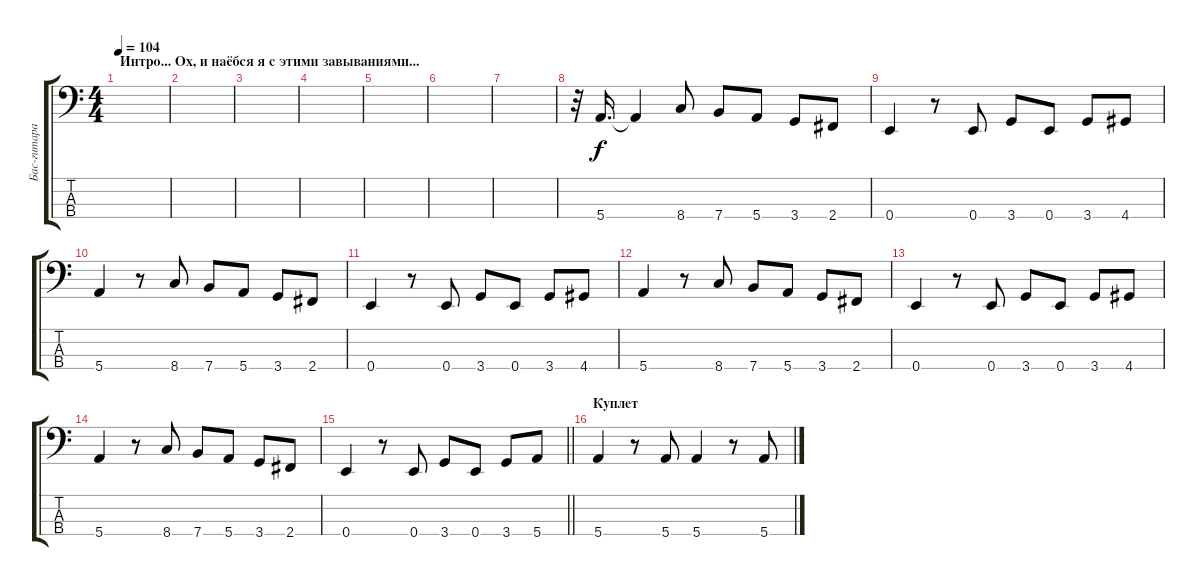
\track ("Бас-гитара" "Бас-гитара") {instrument electricbasspick}
\staff {score tabs}
\tuning (G2 D2 A1 E1) {hide}
\ts (4 4)
\section ("" "Интро... Ох, и наёбся я с этими завываниями...")
\tempo 104
\clef f4
\ks c
|
|
|
|
|
|
|
r.32 5.4.16{d} 5.4{t}.4 8.4.8 7.4.8 5.4.8 3.4.8 2.4.8 |
0.4.4 r.8 0.4.8 3.4.8 0.4.8 3.4.8 4.4.8 |
5.4.4 r.8 8.4.8 7.4.8 5.4.8 3.4.8 2.4.8 |
0.4.4 r.8 0.4.8 3.4.8 0.4.8 3.4.8 4.4.8 |
5.4.4 r.8 8.4.8 7.4.8 5.4.8 3.4.8 2.4.8 |
0.4.4 r.8 0.4.8 3.4.8 0.4.8 3.4.8 4.4.8 |
5.4.4 r.8 8.4.8 7.4.8 5.4.8 3.4.8 2.4.8 |
\barLineRight lightlight
0.4.4 r.8 0.4.8 3.4.8 0.4.8 3.4.8 5.4.8 |
\section ("" "Куплет")
5.4.4 r.8 5.4.8 5.4.4 r.8 5.4.8
